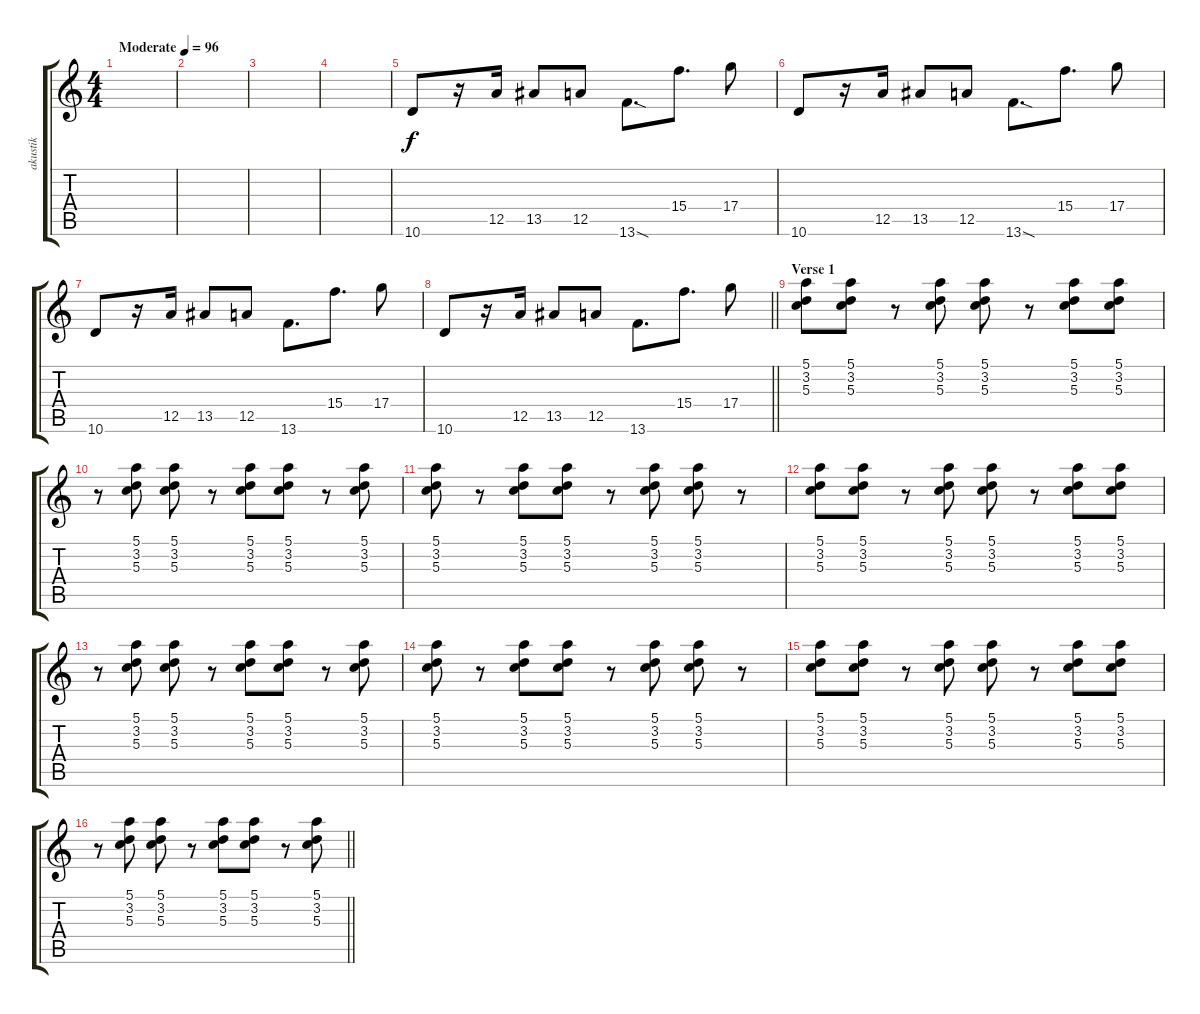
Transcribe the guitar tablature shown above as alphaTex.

\track ("akustik" "akustik") {instrument electricguitarclean}
\staff {score tabs}
\tuning (E4 B3 G3 D3 A2 E2) {hide}
\ts (4 4)
\tempo (96 "Moderate")
\clef g2
\ks c
|
|
|
|
10.6.8 r.16 12.5.16 13.5.8 12.5.8 13.6{sod}.8{d} 15.4.8{d} 17.4.8 |
10.6.8 r.16 12.5.16 13.5.8 12.5.8 13.6{sod}.8{d} 15.4.8{d} 17.4.8 |
10.6.8 r.16 12.5.16 13.5.8 12.5.8 13.6.8{d} 15.4.8{d} 17.4.8 |
\barLineRight lightlight
10.6.8 r.16 12.5.16 13.5.8 12.5.8 13.6.8{d} 15.4.8{d} 17.4.8 |
\section ("" "Verse 1")
(5.1 3.2 5.3).8 (5.1 3.2 5.3).8 r.8 (5.1 3.2 5.3).8 (5.1 3.2 5.3).8 r.8 (5.1 3.2 5.3).8 (5.1 3.2 5.3).8 |
r.8 (5.1 3.2 5.3).8 (5.1 3.2 5.3).8 r.8 (5.1 3.2 5.3).8 (5.1 3.2 5.3).8 r.8 (5.1 3.2 5.3).8 |
(5.1 3.2 5.3).8 r.8 (5.1 3.2 5.3).8 (5.1 3.2 5.3).8 r.8 (5.1 3.2 5.3).8 (5.1 3.2 5.3).8 r.8 |
(5.1 3.2 5.3).8 (5.1 3.2 5.3).8 r.8 (5.1 3.2 5.3).8 (5.1 3.2 5.3).8 r.8 (5.1 3.2 5.3).8 (5.1 3.2 5.3).8 |
r.8 (5.1 3.2 5.3).8 (5.1 3.2 5.3).8 r.8 (5.1 3.2 5.3).8 (5.1 3.2 5.3).8 r.8 (5.1 3.2 5.3).8 |
(5.1 3.2 5.3).8 r.8 (5.1 3.2 5.3).8 (5.1 3.2 5.3).8 r.8 (5.1 3.2 5.3).8 (5.1 3.2 5.3).8 r.8 |
(5.1 3.2 5.3).8 (5.1 3.2 5.3).8 r.8 (5.1 3.2 5.3).8 (5.1 3.2 5.3).8 r.8 (5.1 3.2 5.3).8 (5.1 3.2 5.3).8 |
\barLineRight lightlight
r.8 (5.1 3.2 5.3).8 (5.1 3.2 5.3).8 r.8 (5.1 3.2 5.3).8 (5.1 3.2 5.3).8 r.8 (5.1 3.2 5.3).8
